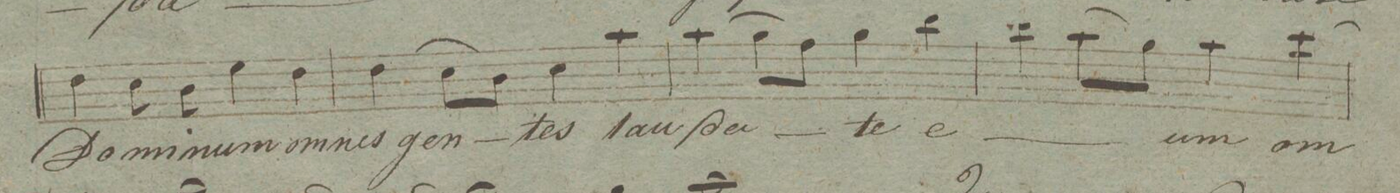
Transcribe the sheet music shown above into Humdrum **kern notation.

**kern	**text	**dynam
*I"Canto.	*	*
*clefC1	*	*
*k[b-]	*	*
*met(c|)	*	*
*M2/2	*	*
4b-\	Do-	.
8a\	-mi-	.
8g\	-num	.
4cc\	om-	.
4b-\	-nes	.
=24	=24	=24
(4b-\	gen-	.
8a\L	.	.
8g\J)	.	.
4a\	-tes	.
4ff\	lau-	.
=25	=25	=25
(4ff\	-da-	.
8ee\L	.	.
8dd\J)	.	.
4ee\	-te	.
4gg\	e-	.
=26	=26	=26
4gg\	.	.
(8ff\L	.	.
8ee\J)	.	.
4ff\	-um	.
[4aa\	om-	.
=27	=27	=27
*-	*-	*-
